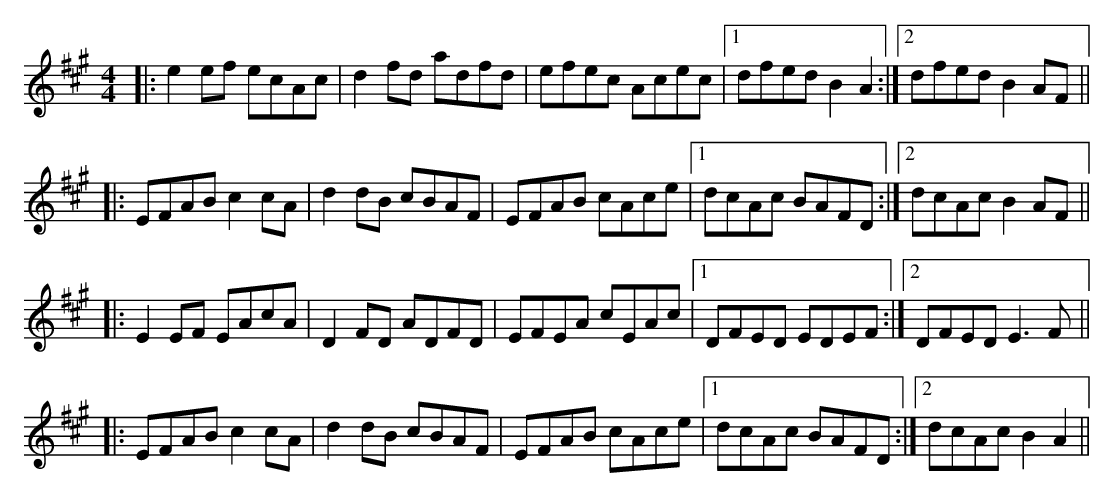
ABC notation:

X:1
M:4/4
K:A
|:e2ef ecAc|d2fd adfd|efec Acec|1 dfed B2A2:|2 dfed B2AF||
|:EFAB c2cA|d2dB cBAF|EFAB cAce|1 dcAc BAFD:|2 dcAc B2AF||
|:E2EF EAcA|D2FD ADFD|EFEA cEAc|1 DFED EDEF:|2 DFED E3F||
|:EFAB c2cA|d2dB cBAF|EFAB cAce|1 dcAc BAFD:|2 dcAc B2A2||
